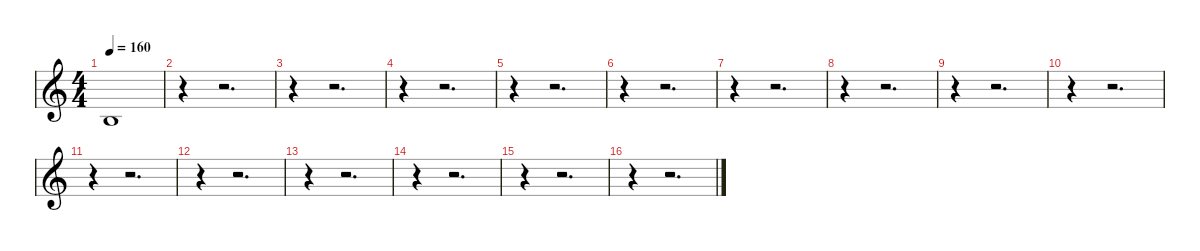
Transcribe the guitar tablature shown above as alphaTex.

\defaultSystemsLayout 4
\hideDynamics
\bracketExtendMode nobrackets
\singleTrackTrackNamePolicy hidden
\multiTrackTrackNamePolicy hidden
\firstSystemTrackNameMode fullname
\firstSystemTrackNameOrientation horizontal
\otherSystemsTrackNameOrientation horizontal
\track ("Vocals" "chr.") {mute instrument choiraahs}
\staff {score}
\tuning (E4 B3 G3 D3 A2 E2)
\ts (4 4)
\tempo 160
\clef g2
\ks aminor
9.4{t}.1{dy f} |
r.4 r.2{d} |
r.4 r.2{d} |
r.4 r.2{d} |
r.4 r.2{d} |
r.4 r.2{d} |
r.4 r.2{d} |
r.4 r.2{d} |
r.4 r.2{d} |
r.4 r.2{d} |
r.4 r.2{d} |
r.4 r.2{d} |
r.4 r.2{d} |
r.4 r.2{d} |
r.4 r.2{d} |
r.4 r.2{d}
